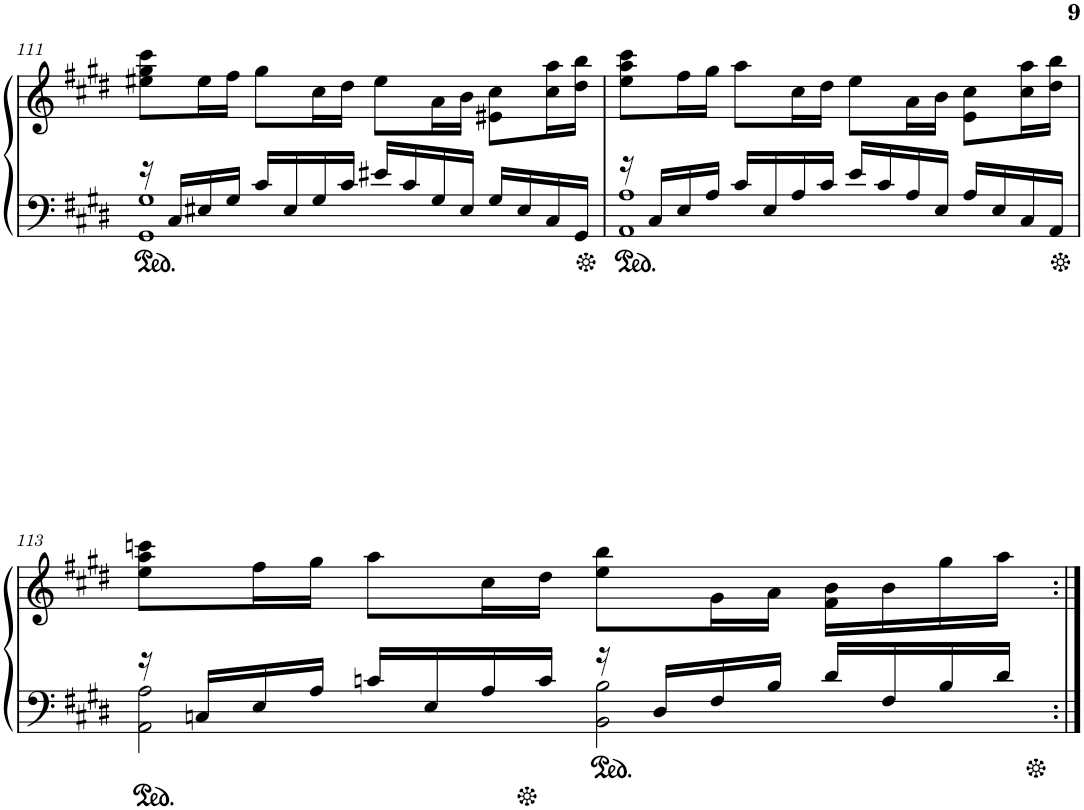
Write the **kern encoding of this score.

**kern	**kern
*part1	*part1
*staff2	*staff1
*I"Piano	*
*I'Pno.	*
!!LO:PB:g=z
*clefF4	*clefG2
*k[f#c#g#d#]	*k[f#c#g#d#]
*M4/4	*M4/4
=111	=111
*^	*
16r	1GG# 1G#	8ee#X\ 8gg#\ 8ccc#\L
16C#/LL	.	.
16E#X/	.	16ee#\L
16G#/JJ	.	16ff#\JJ
16c#/LL	.	8gg#\L
16E#/	.	.
16G#/	.	16cc#\L
16c#/JJ	.	16dd#\JJ
16e#X/LL	.	8ee#\L
16c#/	.	.
16G#/	.	16a\L
16E#/JJ	.	16b\JJ
16G#/LL	.	8e#X\ 8cc#\L
16E#/	.	.
16C#/	.	16cc#\ 16aa\L
16GG#/JJ	.	16dd#\ 16bb\JJ
=112	=112	=112
16r	1AA 1A	8ee\ 8aa\ 8ccc#\L
16C#/LL	.	.
16E/	.	16ff#\L
16A/JJ	.	16gg#\JJ
16c#/LL	.	8aa\L
16E/	.	.
16A/	.	16cc#\L
16c#/JJ	.	16dd#\JJ
16e/LL	.	8ee\L
16c#/	.	.
16A/	.	16a\L
16E/JJ	.	16b\JJ
16A/LL	.	8e\ 8cc#\L
16E/	.	.
16C#/	.	16cc#\ 16aa\L
16AA/JJ	.	16dd#\ 16bb\JJ
!!LO:LB:g=z
=113	=113	=113
16r	2AA\ 2A\	8ee\ 8aa\ 8cccn\L
16Cn/LL	.	.
16E/	.	16ff#\L
16A/JJ	.	16gg#\JJ
16cn/LL	.	8aa\L
16E/	.	.
16A/	.	16cc#\L
16c/JJ	.	16dd#\JJ
16r	2BB\ 2B\	8ee\ 8bb\L
16D#/LL	.	.
16F#/	.	16g#\L
16B/JJ	.	16a\JJ
16d#/LL	.	16f#\ 16b\LL
16F#/	.	16b\
16B/	.	16gg#\
16d#/JJ	.	16aa\JJ
*v	*v	*
=:|!	=:|!
*-	*-
